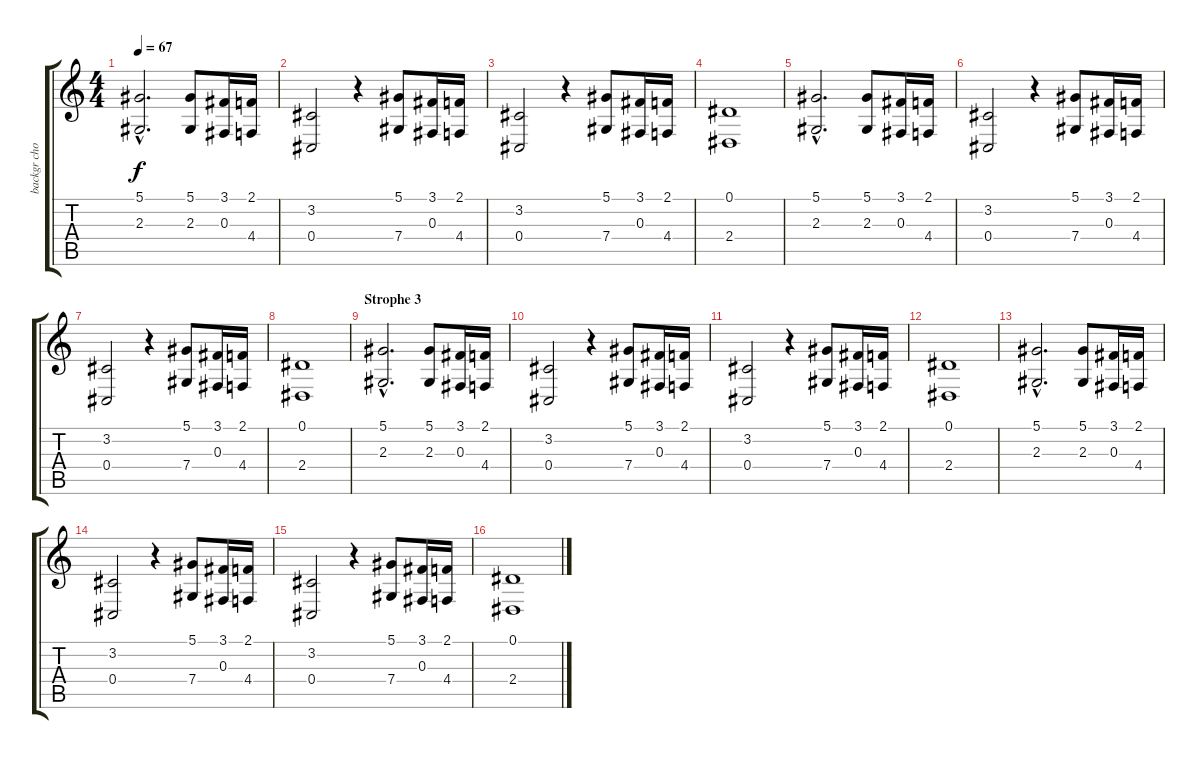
\track ("backgr chor" "backgr cho") {instrument pad4choir}
\staff {score tabs}
\tuning (Eb4 Bb3 Gb3 Db3 Ab2 Db2) {hide}
\ts (4 4)
\tempo 67
\clef g2
\ks c
(5.1{hac} 2.3{hac}).2{d dy f} (5.1 2.3).8 (3.1 0.3).16 (2.1 4.4).16 |
(3.2 0.4).2 r.4 (5.1 7.4).8 (3.1 0.3).16 (2.1 4.4).16 |
(3.2 0.4).2 r.4 (5.1 7.4).8 (3.1 0.3).16 (2.1 4.4).16 |
(0.1 2.4).1 |
(5.1{hac} 2.3{hac}).2{d} (5.1 2.3).8 (3.1 0.3).16 (2.1 4.4).16 |
(3.2 0.4).2 r.4 (5.1 7.4).8 (3.1 0.3).16 (2.1 4.4).16 |
(3.2 0.4).2 r.4 (5.1 7.4).8 (3.1 0.3).16 (2.1 4.4).16 |
(0.1 2.4).1 |
\section ("" "Strophe 3")
(5.1{hac} 2.3{hac}).2{d} (5.1 2.3).8 (3.1 0.3).16 (2.1 4.4).16 |
(3.2 0.4).2 r.4 (5.1 7.4).8 (3.1 0.3).16 (2.1 4.4).16 |
(3.2 0.4).2 r.4 (5.1 7.4).8 (3.1 0.3).16 (2.1 4.4).16 |
(0.1 2.4).1 |
(5.1{hac} 2.3{hac}).2{d} (5.1 2.3).8 (3.1 0.3).16 (2.1 4.4).16 |
(3.2 0.4).2 r.4 (5.1 7.4).8 (3.1 0.3).16 (2.1 4.4).16 |
(3.2 0.4).2 r.4 (5.1 7.4).8 (3.1 0.3).16 (2.1 4.4).16 |
(0.1 2.4).1
